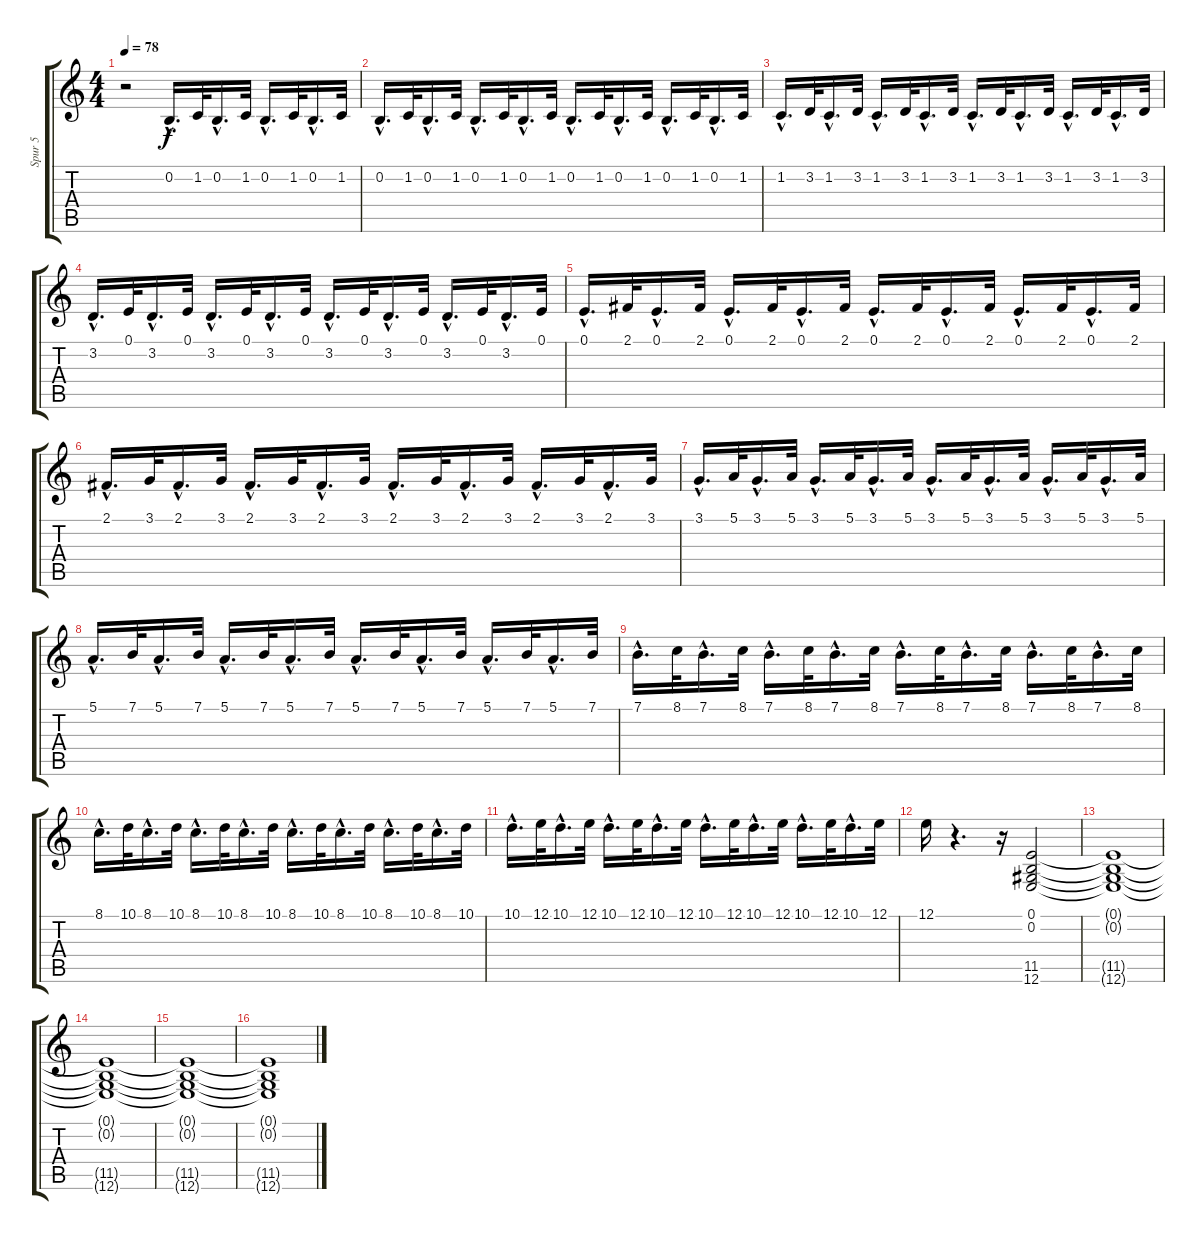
\track ("Spur 5" "Spur 5") {instrument stringensemble1}
\staff {score tabs}
\tuning (E4 B3 G3 D3 A2 E2) {hide}
\ts (4 4)
\tempo 78
\clef g2
\ks c
r.2{dy f} 0.2{hac}.16{d} 1.2.32 0.2{hac}.16{d} 1.2.32 0.2{hac}.16{d} 1.2.32 0.2{hac}.16{d} 1.2.32 |
0.2{hac}.16{d} 1.2.32 0.2{hac}.16{d} 1.2.32 0.2{hac}.16{d} 1.2.32 0.2{hac}.16{d} 1.2.32 0.2{hac}.16{d} 1.2.32 0.2{hac}.16{d} 1.2.32 0.2{hac}.16{d} 1.2.32 0.2{hac}.16{d} 1.2.32 |
1.2{hac}.16{d} 3.2.32 1.2{hac}.16{d} 3.2.32 1.2{hac}.16{d} 3.2.32 1.2{hac}.16{d} 3.2.32 1.2{hac}.16{d} 3.2.32 1.2{hac}.16{d} 3.2.32 1.2{hac}.16{d} 3.2.32 1.2{hac}.16{d} 3.2.32 |
3.2{hac}.16{d} 0.1.32 3.2{hac}.16{d} 0.1.32 3.2{hac}.16{d} 0.1.32 3.2{hac}.16{d} 0.1.32 3.2{hac}.16{d} 0.1.32 3.2{hac}.16{d} 0.1.32 3.2{hac}.16{d} 0.1.32 3.2{hac}.16{d} 0.1.32 |
0.1{hac}.16{d} 2.1.32 0.1{hac}.16{d} 2.1.32 0.1{hac}.16{d} 2.1.32 0.1{hac}.16{d} 2.1.32 0.1{hac}.16{d} 2.1.32 0.1{hac}.16{d} 2.1.32 0.1{hac}.16{d} 2.1.32 0.1{hac}.16{d} 2.1.32 |
2.1{hac}.16{d} 3.1.32 2.1{hac}.16{d} 3.1.32 2.1{hac}.16{d} 3.1.32 2.1{hac}.16{d} 3.1.32 2.1{hac}.16{d} 3.1.32 2.1{hac}.16{d} 3.1.32 2.1{hac}.16{d} 3.1.32 2.1{hac}.16{d} 3.1.32 |
3.1{hac}.16{d} 5.1.32 3.1{hac}.16{d} 5.1.32 3.1{hac}.16{d} 5.1.32 3.1{hac}.16{d} 5.1.32 3.1{hac}.16{d} 5.1.32 3.1{hac}.16{d} 5.1.32 3.1{hac}.16{d} 5.1.32 3.1{hac}.16{d} 5.1.32 |
5.1{hac}.16{d} 7.1.32 5.1{hac}.16{d} 7.1.32 5.1{hac}.16{d} 7.1.32 5.1{hac}.16{d} 7.1.32 5.1{hac}.16{d} 7.1.32 5.1{hac}.16{d} 7.1.32 5.1{hac}.16{d} 7.1.32 5.1{hac}.16{d} 7.1.32 |
7.1{hac}.16{d} 8.1.32 7.1{hac}.16{d} 8.1.32 7.1{hac}.16{d} 8.1.32 7.1{hac}.16{d} 8.1.32 7.1{hac}.16{d} 8.1.32 7.1{hac}.16{d} 8.1.32 7.1{hac}.16{d} 8.1.32 7.1{hac}.16{d} 8.1.32 |
8.1{hac}.16{d} 10.1.32 8.1{hac}.16{d} 10.1.32 8.1{hac}.16{d} 10.1.32 8.1{hac}.16{d} 10.1.32 8.1{hac}.16{d} 10.1.32 8.1{hac}.16{d} 10.1.32 8.1{hac}.16{d} 10.1.32 8.1{hac}.16{d} 10.1.32 |
10.1{hac}.16{d} 12.1.32 10.1{hac}.16{d} 12.1.32 10.1{hac}.16{d} 12.1.32 10.1{hac}.16{d} 12.1.32 10.1{hac}.16{d} 12.1.32 10.1{hac}.16{d} 12.1.32 10.1{hac}.16{d} 12.1.32 10.1{hac}.16{d} 12.1.32 |
12.1.16 r.4{d} r.16 (0.1 0.2 11.5 12.6).2 |
(0.1{t} 0.2{t} 11.5{t} 12.6{t}).1 |
(0.1{t} 0.2{t} 11.5{t} 12.6{t}).1 |
(0.1{t} 0.2{t} 11.5{t} 12.6{t}).1 |
(0.1{t} 0.2{t} 11.5{t} 12.6{t}).1
